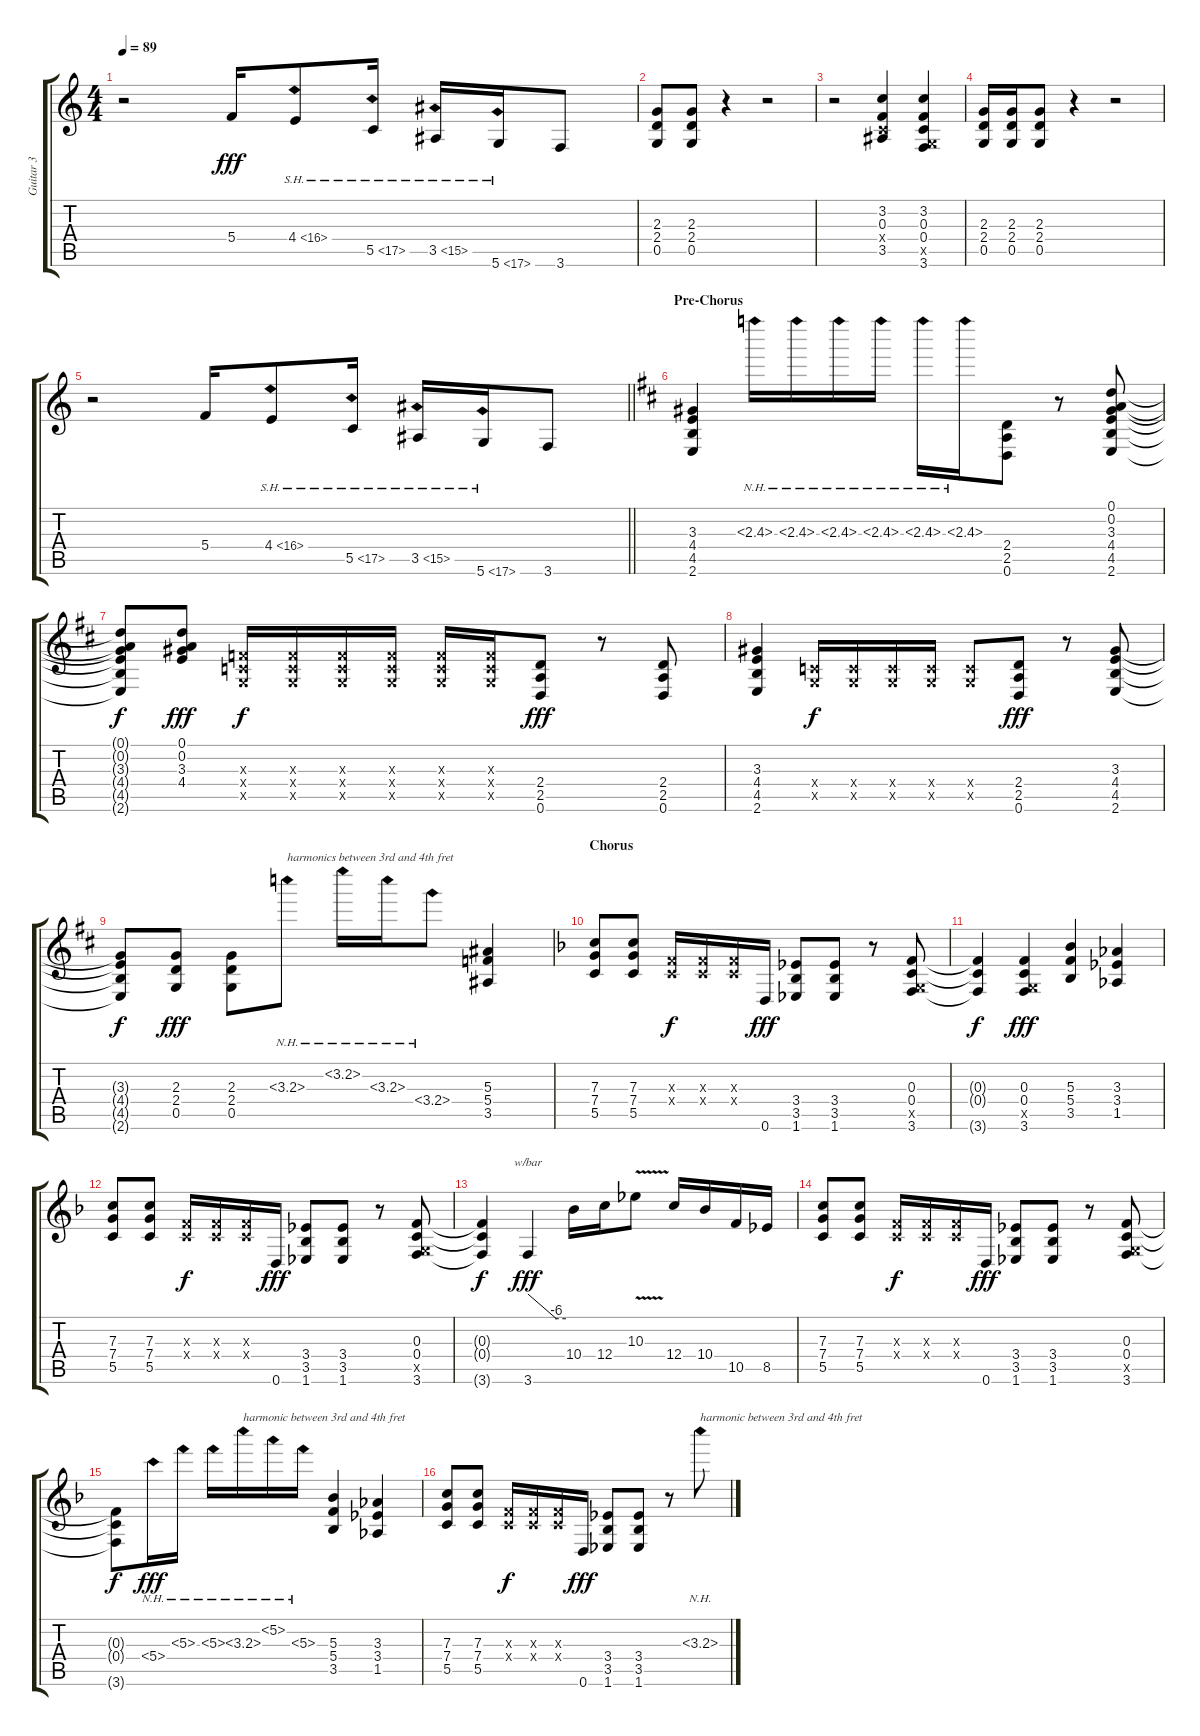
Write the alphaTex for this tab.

\track ("Guitar 3" "Guitar 3") {instrument distortionguitar}
\staff {score tabs}
\tuning (D4 A3 F3 C3 G2 D2) {hide}
\ts (4 4)
\tempo 89
\clef g2
\ks c
r.2{dy fff} 5.4.16 4.4{sh 12}.8 5.5{sh 12}.16 3.5{sh 12}.16 5.6{sh 12}.16 3.6.8 |
(2.3 2.4 0.5).8 (2.3 2.4 0.5).8 r.4 r.2 |
r.2 (3.2 0.3 0.4{x} 3.5).4 (3.2 0.3 0.4 0.5{x} 3.6).4 |
(2.3 2.4 0.5).16 (2.3 2.4 0.5).16 (2.3 2.4 0.5).8 r.4 r.2 |
\barLineRight lightlight
r.2 5.4.16 4.4{sh 12}.8 5.5{sh 12}.16 3.5{sh 12}.16 5.6{sh 12}.16 3.6.8 |
\section ("" "Pre-Chorus")
\ks d
(3.3 4.4 4.5 2.6).4 2.3{nh}.16{volume 0} 2.3{nh}.16 2.3{nh}.16 2.3{nh}.16 2.3{nh}.16 2.3{nh}.16 (2.4 2.5 0.6).8{volume 13} r.8 (0.1 0.2 3.3 4.4 4.5 2.6).8 |
(0.1{t} 0.2{t} 3.3{t} 4.4{t} 4.5{t} 2.6{t}).8{dy f} (0.1 0.2 3.3 4.4).8{dy fff} (0.3{x} 0.4{x} 0.5{x}).16{dy f} (0.3{x} 0.4{x} 0.5{x}).16 (0.3{x} 0.4{x} 0.5{x}).16 (0.3{x} 0.4{x} 0.5{x}).16 (0.3{x} 0.4{x} 0.5{x}).16 (0.3{x} 0.4{x} 0.5{x}).16 (2.4 2.5 0.6).8{dy fff} r.8 (2.4 2.5 0.6).8 |
(3.3 4.4 4.5 2.6).4 (0.4{x} 0.5{x}).16{dy f} (0.4{x} 0.5{x}).16 (0.4{x} 0.5{x}).16 (0.4{x} 0.5{x}).16 (0.4{x} 0.5{x}).8 (2.4 2.5 0.6).8{dy fff} r.8 (3.3 4.4 4.5 2.6).8 |
(3.3{t} 4.4{t} 4.5{t} 2.6{t}).8{dy f} (2.3 2.4 0.5).8{dy fff} (2.3 2.4 0.5).8 3.3{nh}.8{txt "harmonics between 3rd and 4th fret" volume 0} 3.2{nh}.16 3.3{nh}.16 3.4{nh}.8 (5.3 5.4 3.5).4{volume 13} |
\section ("" "Chorus")
\ks f
(7.3 7.4 5.5).8 (7.3 7.4 5.5).8 (0.3{x} 0.4{x}).16{dy f} (0.3{x} 0.4{x}).16 (0.3{x} 0.4{x}).16 0.6.16{dy fff} (3.4 3.5 1.6).8 (3.4 3.5 1.6).8 r.8 (0.3 0.4 0.5{x} 3.6).8 |
(0.3{t} 0.4{t} 3.6{t}).4{dy f} (0.3 0.4 0.5{x} 3.6).4{dy fff} (5.3 5.4 3.5).4 (3.3 3.4 1.5).4 |
(7.3 7.4 5.5).8 (7.3 7.4 5.5).8 (0.3{x} 0.4{x}).16{dy f} (0.3{x} 0.4{x}).16 (0.3{x} 0.4{x}).16 0.6.16{dy fff} (3.4 3.5 1.6).8 (3.4 3.5 1.6).8 r.8 (0.3 0.4 0.5{x} 3.6).8 |
(0.3{t} 0.4{t} 3.6{t}).4{dy f} 3.6.4{tbe (custom default 0 0 45 -24 60 -24) dy fff} 10.4.16 12.4.16 10.3{v}.8 12.4.16 10.4.16 10.5.16 8.5.16 |
(7.3 7.4 5.5).8 (7.3 7.4 5.5).8 (0.3{x} 0.4{x}).16{dy f} (0.3{x} 0.4{x}).16 (0.3{x} 0.4{x}).16 0.6.16{dy fff} (3.4 3.5 1.6).8 (3.4 3.5 1.6).8 r.8 (0.3 0.4 0.5{x} 3.6).8 |
(0.3{t} 0.4{t} 3.6{t}).8{dy f} 5.4{nh}.16{dy fff} 5.3{nh}.16 5.3{nh}.16 3.3{nh}.16{txt "harmonic between 3rd and 4th fret" volume 0} 5.2{nh}.16{volume 13} 5.3{nh}.16 (5.3 5.4 3.5).4 (3.3 3.4 1.5).4 |
(7.3 7.4 5.5).8 (7.3 7.4 5.5).8 (0.3{x} 0.4{x}).16{dy f} (0.3{x} 0.4{x}).16 (0.3{x} 0.4{x}).16 0.6.16{dy fff} (3.4 3.5 1.6).8 (3.4 3.5 1.6).8 r.8 3.3{nh}.8{txt "harmonic between 3rd and 4th fret" volume 0}
